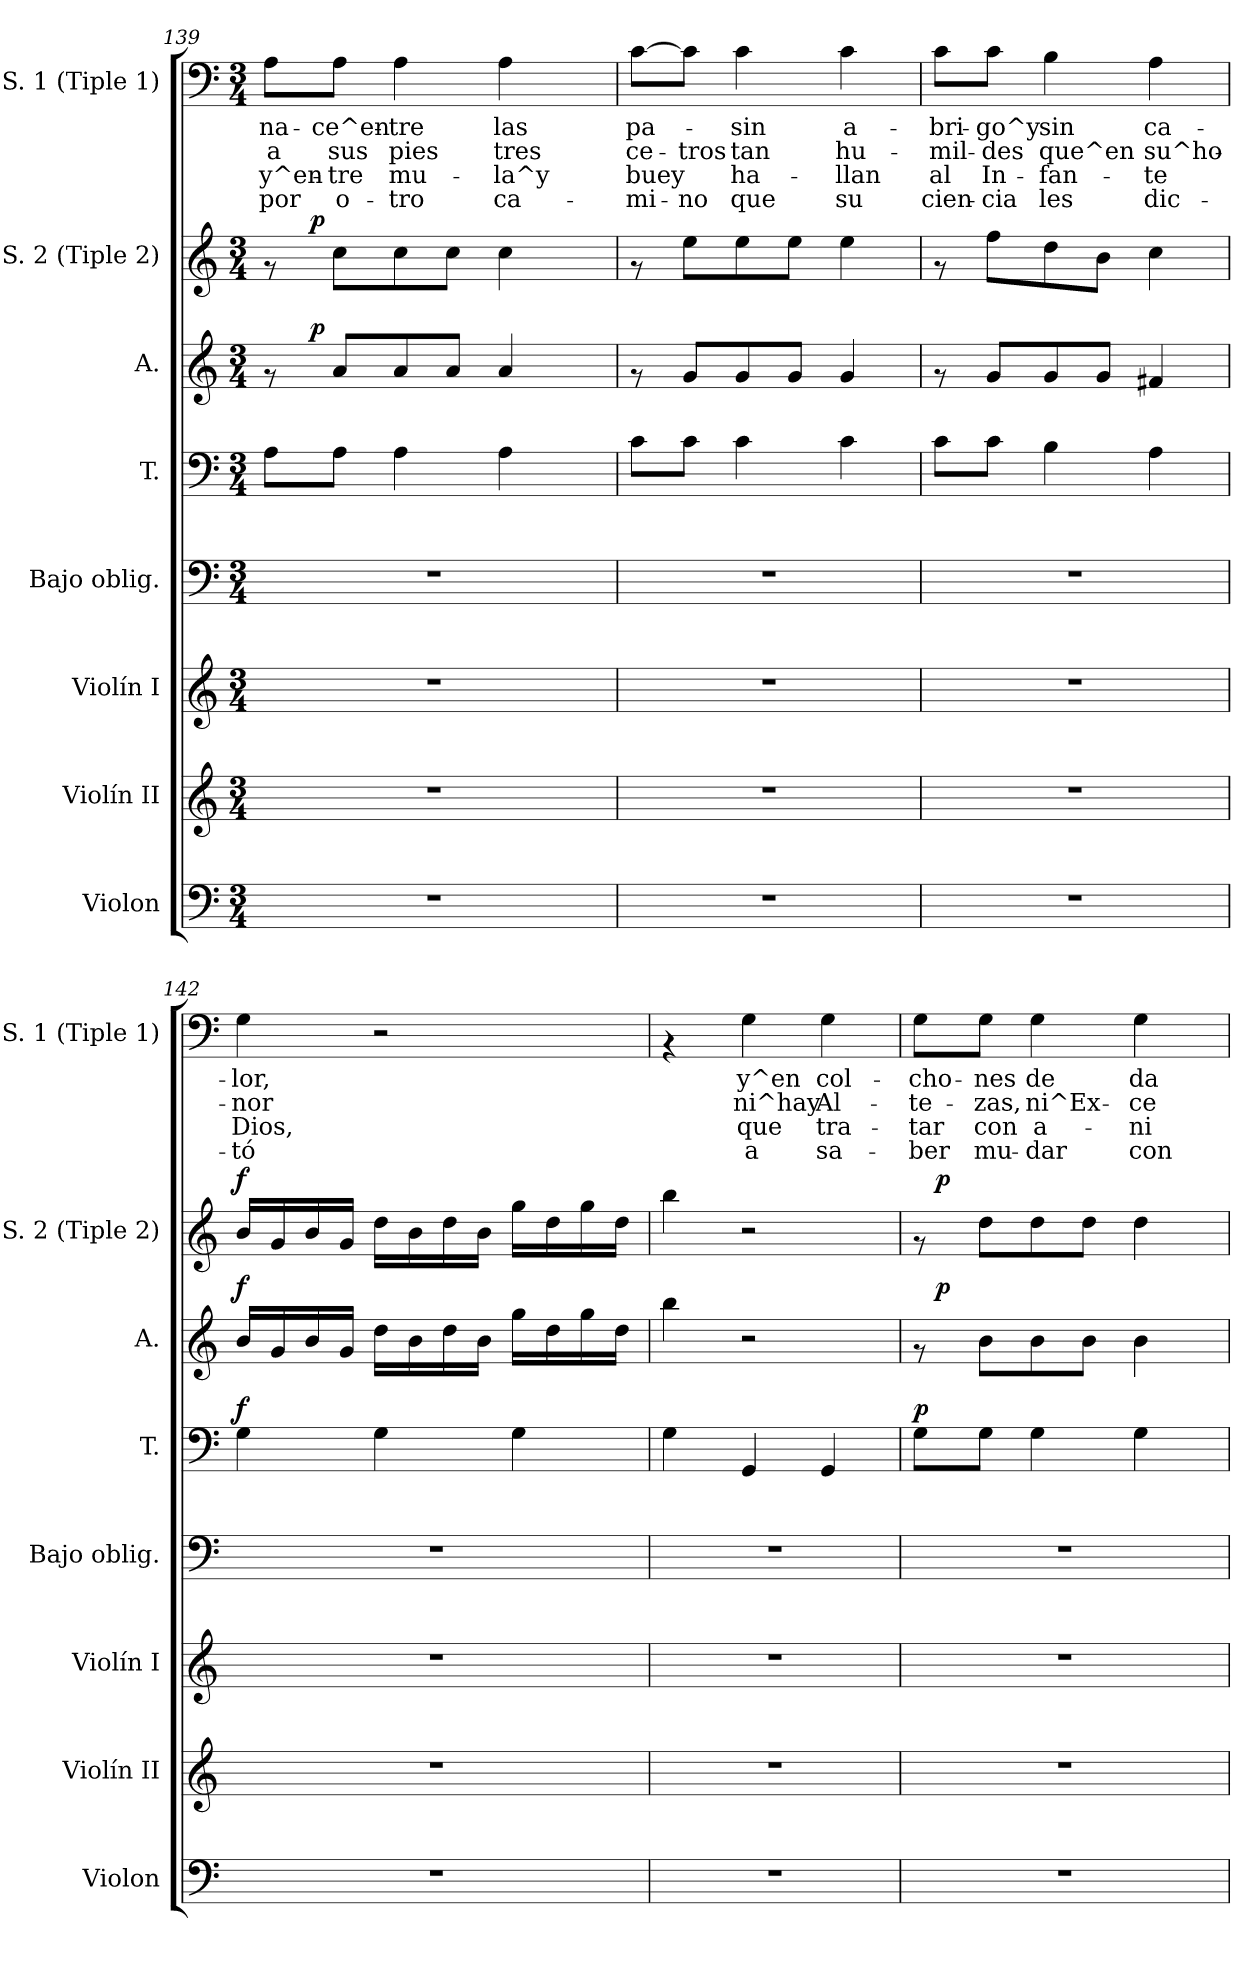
**kern	**kern	**kern	**kern	**kern	**dynam	**kern	**dynam	**kern	**dynam	**kern	**text	**text	**text	**text
*part8	*part7	*part6	*part5	*part4	*part4	*part3	*part3	*part2	*part2	*part1	*part1	*part1	*part1	*part1
*staff8	*staff7	*staff6	*staff5	*staff4	*staff4	*staff3	*staff3	*staff2	*staff2	*staff1	*staff1	*staff1	*staff1	*staff1
*I"Violon	*I"Violín II	*I"Violín I	*I"Bajo oblig.	*I"T.	*	*I"A.	*	*I"S. 2 (Tiple 2)	*	*I"S. 1 (Tiple 1)	*	*	*	*
*I'Violon	*I'Violín II	*I'Violín I	*I'Bajo oblig.	*I'T.	*	*I'A.	*	*I'S. 2 (Tiple 2)	*	*I'S. 1 (Tiple 1)	*	*	*	*
*clefF4	*clefG2	*clefG2	*clefF4	*clefF4	*	*clefG2	*	*clefG2	*	*clefF4	*	*	*	*
*k[]	*k[]	*k[]	*k[]	*k[]	*	*k[]	*	*k[]	*	*k[]	*	*	*	*
*C:	*C:	*C:	*C:	*C:	*	*C:	*	*C:	*	*C:	*	*	*	*
*M3/4	*M3/4	*M3/4	*M3/4	*M3/4	*	*M3/4	*	*M3/4	*	*M3/4	*	*	*	*
=139	=139	=139	=139	=139	=139	=139	=139	=139	=139	=139	=139	=139	=139	=139
!	!	!	!	!	!	!	!	!	!	!	!LO:LY:b	!LO:LY:b	!LO:LY:b	!LO:LY:b
*	*	*	*	*	*	*^	*	*^	*	*	*	*	*	*
2.r	2.r	2.r	2.r	8A\L	.	8rf	16.ryy	.	8rf	16.ryy	.	8A\L	na-	a	y^en-	por
!	!	!	!	!	!	!	!	!LO:DY:a	!	!	!LO:DY:a	!	!	!	!	!
.	.	.	.	.	.	.	2ryy	p	.	2ryy	p	.	.	.	.	.
!	!	!	!	!	!	!	!	!	!	!	!	!	!LO:LY:b	!LO:LY:b	!LO:LY:b	!LO:LY:b
.	.	.	.	8A\J	.	8a/L	.	.	8cc\L	.	.	8A\J	-ce^en-	sus	-tre	o-
!	!	!	!	!	!	!	!	!	!	!	!	!	!LO:LY:b	!LO:LY:b	!LO:LY:b	!LO:LY:b
.	.	.	.	4A\	.	8a/	.	.	8cc\	.	.	4A\	-tre	pies	mu-	-tro
.	.	.	.	.	.	8a/J	.	.	8cc\J	.	.	.	.	.	.	.
!	!	!	!	!	!	!	!	!	!	!	!	!	!LO:LY:b	!LO:LY:b	!LO:LY:b	!LO:LY:b
.	.	.	.	4A\	.	4a/	.	.	4cc\	.	.	4A\	las	tres	-la^y	ca-
.	.	.	.	.	.	.	8ryy	.	.	8ryy	.	.	.	.	.	.
.	.	.	.	.	.	.	32ryy	.	.	32ryy	.	.	.	.	.	.
=140	=140	=140	=140	=140	=140	=140	=140	=140	=140	=140	=140	=140	=140	=140	=140	=140
!	!	!	!	!	!	!	!	!	!	!	!	!	!LO:LY:b	!LO:LY:b	!LO:LY:b	!LO:LY:b
*	*	*	*	*	*	*v	*v	*	*	*	*	*	*	*	*	*
*	*	*	*	*	*	*	*	*v	*v	*	*	*	*	*	*
2.r	2.r	2.r	2.r	8c\L	.	8rf	.	8rf	.	[>8c\L	pa-	ce-	buey	-mi-
!	!	!	!	!	!	!	!	!	!	!	!	!LO:LY:b	!	!LO:LY:b
.	.	.	.	8c\J	.	8g/L	.	8ee\L	.	8c\J]	.	-tros	.	-no
!	!	!	!	!	!	!	!	!	!	!	!LO:LY:b	!LO:LY:b	!LO:LY:b	!LO:LY:b
.	.	.	.	4c\	.	8g/	.	8ee\	.	4c\	sin	tan	ha-	que
.	.	.	.	.	.	8g/J	.	8ee\J	.	.	.	.	.	.
!	!	!	!	!	!	!	!	!	!	!	!LO:LY:b	!LO:LY:b	!LO:LY:b	!LO:LY:b
.	.	.	.	4c\	.	4g/	.	4ee\	.	4c\	a-	hu-	-llan	su
!!LO:LB:g=z
=141	=141	=141	=141	=141	=141	=141	=141	=141	=141	=141	=141	=141	=141	=141
!	!	!	!	!	!	!	!	!	!	!	!LO:LY:b	!LO:LY:b	!LO:LY:b	!LO:LY:b
2.r	2.r	2.r	2.r	8c\L	.	8rf	.	8rf	.	8c\L	-bri-	-mil-	al	cien-
!	!	!	!	!	!	!	!	!	!	!	!LO:LY:b	!LO:LY:b	!LO:LY:b	!LO:LY:b
.	.	.	.	8c\J	.	8g/L	.	8ff\L	.	8c\J	-go^y	-des	In-	-cia
!	!	!	!	!	!	!	!	!	!	!	!LO:LY:b	!LO:LY:b	!LO:LY:b	!LO:LY:b
.	.	.	.	4B\	.	8g/	.	8dd\	.	4B\	sin	que^en	-fan-	les
.	.	.	.	.	.	8g/J	.	8b\J	.	.	.	.	.	.
!	!	!	!	!	!	!	!	!	!	!	!LO:LY:b	!LO:LY:b	!LO:LY:b	!LO:LY:b
.	.	.	.	4A\	.	4f#X/	.	4cc\	.	4A\	ca-	su^ho-	-te	dic-
=142	=142	=142	=142	=142	=142	=142	=142	=142	=142	=142	=142	=142	=142	=142
!	!	!	!	!	!LO:DY:a	!	!LO:DY:a	!	!LO:DY:a	!	!LO:LY:b	!LO:LY:b	!LO:LY:b	!LO:LY:b
2.r	2.r	2.r	2.r	4G\	f	16b/LL	f	16b/LL	f	4G\	-lor,	-nor	Dios,	-tó
.	.	.	.	.	.	16g/	.	16g/	.	.	.	.	.	.
.	.	.	.	.	.	16b/	.	16b/	.	.	.	.	.	.
.	.	.	.	.	.	16g/JJ	.	16g/JJ	.	.	.	.	.	.
.	.	.	.	4G\	.	16dd\LL	.	16dd\LL	.	2r	.	.	.	.
.	.	.	.	.	.	16b\	.	16b\	.	.	.	.	.	.
.	.	.	.	.	.	16dd\	.	16dd\	.	.	.	.	.	.
.	.	.	.	.	.	16b\JJ	.	16b\JJ	.	.	.	.	.	.
.	.	.	.	4G\	.	16gg\LL	.	16gg\LL	.	.	.	.	.	.
.	.	.	.	.	.	16dd\	.	16dd\	.	.	.	.	.	.
.	.	.	.	.	.	16gg\	.	16gg\	.	.	.	.	.	.
.	.	.	.	.	.	16dd\JJ	.	16dd\JJ	.	.	.	.	.	.
=143	=143	=143	=143	=143	=143	=143	=143	=143	=143	=143	=143	=143	=143	=143
2.r	2.r	2.r	2.r	4G\	.	4bb\	.	4bb\	.	4rAA	.	.	.	.
!	!	!	!	!	!	!	!	!	!	!	!LO:LY:b	!LO:LY:b	!LO:LY:b	!LO:LY:b
.	.	.	.	4GG/	.	2r	.	2r	.	4G\	y^en	ni^hay	que	a
!	!	!	!	!	!	!	!	!	!	!	!LO:LY:b	!LO:LY:b	!LO:LY:b	!LO:LY:b
.	.	.	.	4GG/	.	.	.	.	.	4G\	col-	Al-	tra-	sa-
=144	=144	=144	=144	=144	=144	=144	=144	=144	=144	=144	=144	=144	=144	=144
!	!	!	!	!	!LO:DY:a	!	!	!	!	!	!LO:LY:b	!LO:LY:b	!LO:LY:b	!LO:LY:b
*	*	*	*	*	*	*^	*	*^	*	*	*	*	*	*
2.r	2.r	2.r	2.r	8G\L	p	8rf	32ryy	.	8rf	32ryy	.	8G\L	-cho-	-te-	-tar	-ber
!	!	!	!	!	!	!	!	!LO:DY:a	!	!	!LO:DY:a	!	!	!	!	!
.	.	.	.	.	.	.	2ryy	p	.	2ryy	p	.	.	.	.	.
!	!	!	!	!	!	!	!	!	!	!	!	!	!LO:LY:b	!LO:LY:b	!LO:LY:b	!LO:LY:b
.	.	.	.	8G\J	.	8b\L	.	.	8dd\L	.	.	8G\J	-nes	-zas,	con	mu-
!	!	!	!	!	!	!	!	!	!	!	!	!	!LO:LY:b	!LO:LY:b	!LO:LY:b	!LO:LY:b
.	.	.	.	4G\	.	8b\	.	.	8dd\	.	.	4G\	de	ni^Ex-	a-	-dar
.	.	.	.	.	.	8b\J	.	.	8dd\J	.	.	.	.	.	.	.
!	!	!	!	!	!	!	!	!	!	!	!	!	!LO:LY:b	!LO:LY:b	!LO:LY:b	!LO:LY:b
.	.	.	.	4G\	.	4b\	.	.	4dd\	.	.	4G\	da-	-ce-	-ni-	con-
.	.	.	.	.	.	.	8..ryy	.	.	8..ryy	.	.	.	.	.	.
*	*	*	*	*	*	*v	*v	*	*	*	*	*	*	*	*	*
*	*	*	*	*	*	*	*	*v	*v	*	*	*	*	*	*
=	=	=	=	=	=	=	=	=	=	=	=	=	=	=
*-	*-	*-	*-	*-	*-	*-	*-	*-	*-	*-	*-	*-	*-	*-
